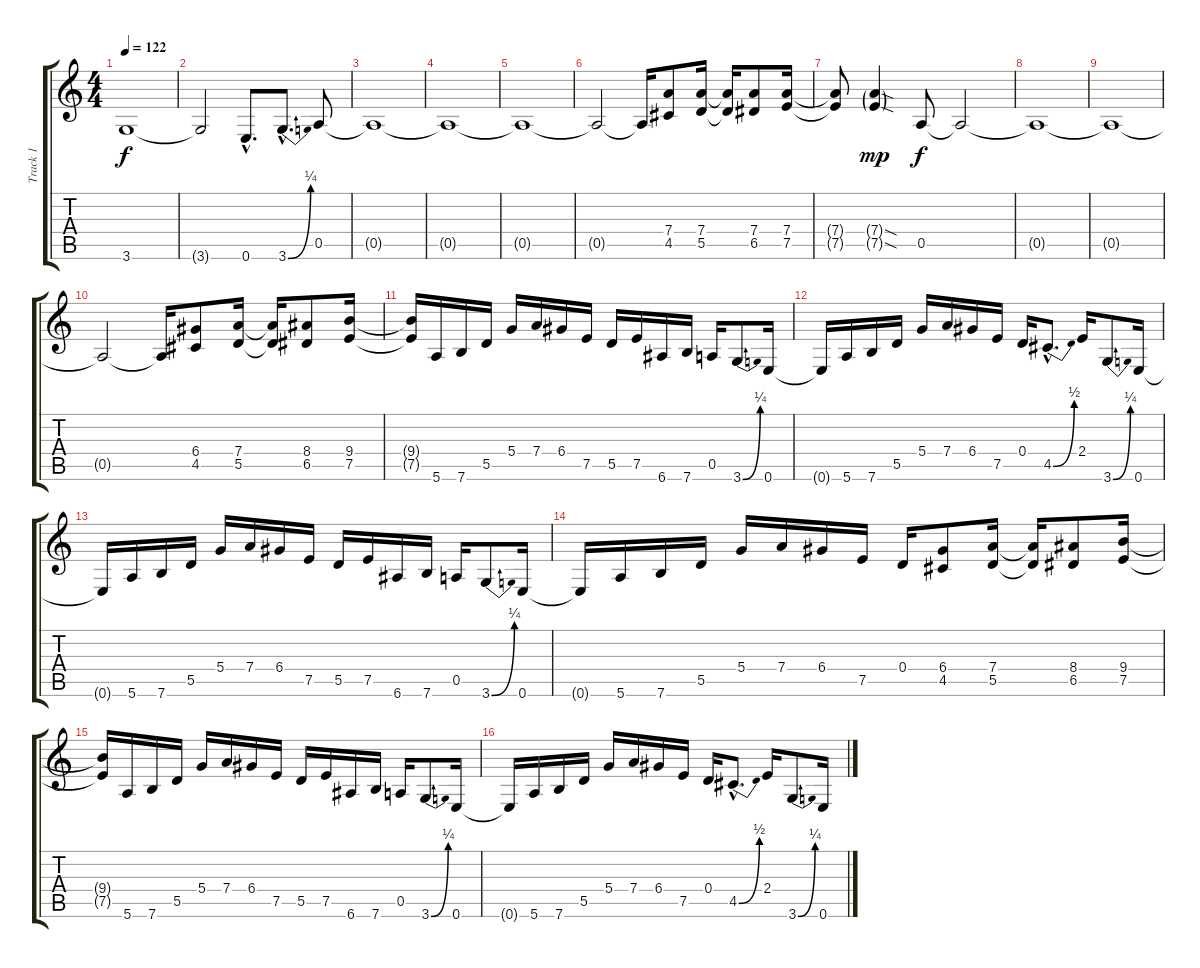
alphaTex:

\track ("Track 1" "Track 1") {instrument distortionguitar}
\staff {score tabs}
\tuning (E4 B3 G3 D3 A2 E2) {hide}
\ts (4 4)
\tempo 122
\clef g2
\ks c
3.6{t}.1{dy f} |
3.6{t}.2 0.6{hac}.8{d} 3.6{be (bend 0 0 60 1) hac}.8{d} 0.5.8 |
0.5{t}.1 |
0.5{t}.1 |
0.5{t}.1 |
0.5{t}.2 0.5{t}.16 (7.4 4.5).8 (7.4 5.5).16 (7.4{t} 5.5{t}).16 (7.4 6.5).8 (7.4 7.5).16 |
(7.4{t} 7.5{t}).8 (7.4{sod g} 7.5{sod g}).4{dy mp} 0.5.8{dy f} 0.5{t}.2 |
0.5{t}.1 |
0.5{t}.1 |
0.5{t}.2 0.5{t}.16 (6.4 4.5).8 (7.4 5.5).16 (7.4{t} 5.5{t}).16 (8.4 6.5).8 (9.4 7.5).16 |
(9.4{t} 7.5{t}).16 5.6.16 7.6.16 5.5.16 5.4.16 7.4.16 6.4.16 7.5.16 5.5.16 7.5.16 6.6.16 7.6.16 0.5.16 3.6{be (bend 0 0 60 1)}.8 0.6.16 |
0.6{t}.16 5.6.16 7.6.16 5.5.16 5.4.16 7.4.16 6.4.16 7.5.16 0.4.16 4.5{be (bend 0 0 60 2) hac}.8{d} 2.4.16 3.6{be (bend 0 0 60 1)}.8 0.6.16 |
0.6{t}.16 5.6.16 7.6.16 5.5.16 5.4.16 7.4.16 6.4.16 7.5.16 5.5.16 7.5.16 6.6.16 7.6.16 0.5.16 3.6{be (bend 0 0 60 1)}.8 0.6.16 |
0.6{t}.16 5.6.16 7.6.16 5.5.16 5.4.16 7.4.16 6.4.16 7.5.16 0.4.16 (6.4 4.5).8 (7.4 5.5).16 (7.4{t} 5.5{t}).16 (8.4 6.5).8 (9.4 7.5).16 |
(9.4{t} 7.5{t}).16 5.6.16 7.6.16 5.5.16 5.4.16 7.4.16 6.4.16 7.5.16 5.5.16 7.5.16 6.6.16 7.6.16 0.5.16 3.6{be (bend 0 0 60 1)}.8 0.6.16 |
0.6{t}.16 5.6.16 7.6.16 5.5.16 5.4.16 7.4.16 6.4.16 7.5.16 0.4.16 4.5{be (bend 0 0 60 2) hac}.8{d} 2.4.16 3.6{be (bend 0 0 60 1)}.8 0.6.16
